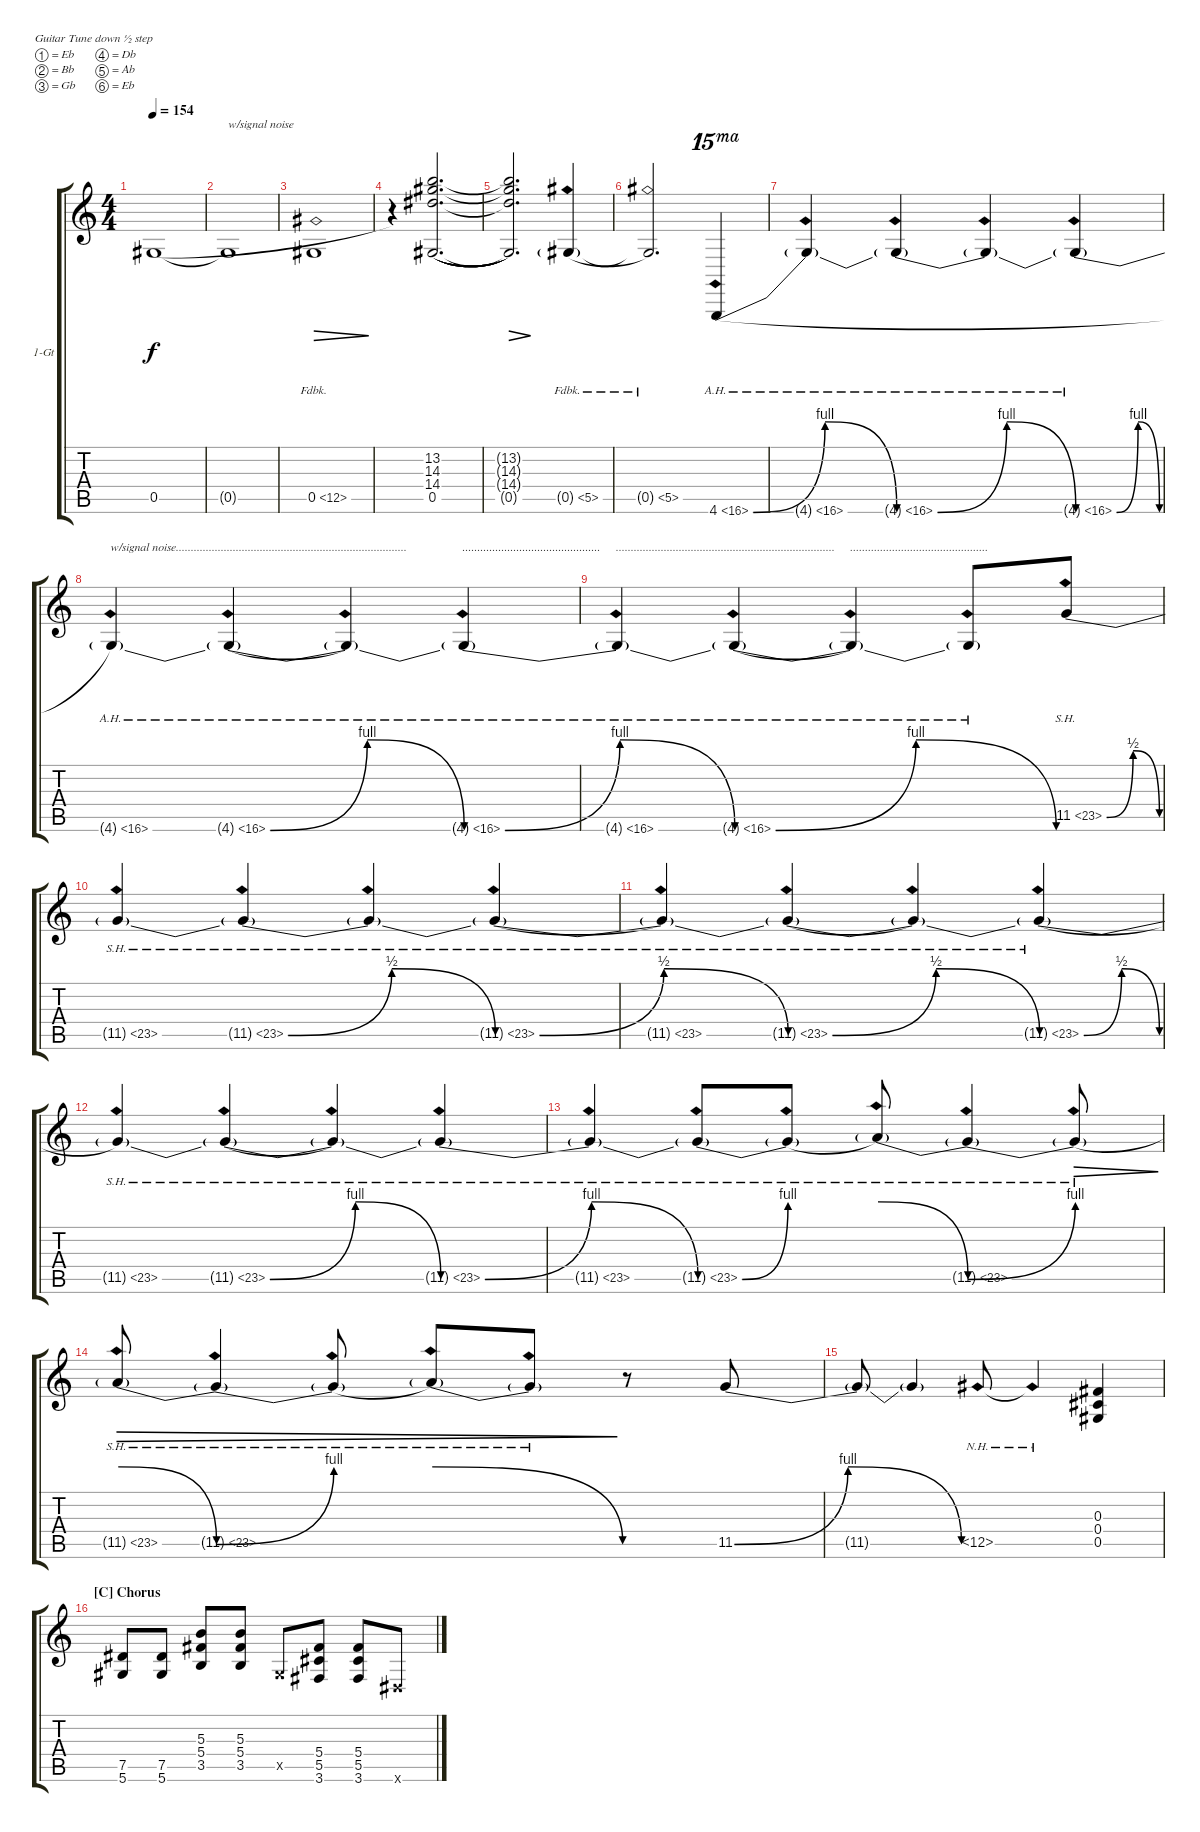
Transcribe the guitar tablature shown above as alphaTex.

\defaultSystemsLayout 4
\bracketExtendMode groupsimilarinstruments
\firstSystemTrackNameOrientation horizontal
\otherSystemsTrackNameOrientation horizontal
\track ("1 Guitar" "1-Gt") {instrument distortionguitar}
\staff {score tabs}
\tuning (Eb4 Bb3 Gb3 Db3 Ab2 Eb2)
\ts (4 4)
\tempo 154
\clef g2
\scale
1.03909
\ks c
0.5{t}.1{lyrics (0 "") lyrics (1 "") lyrics (2 "") lyrics (3 "") lyrics (4 "") dy f legatoorigin} |
\scale
0.960908 0.5{t}.1{txt "w/signal noise" lyrics (0 "") lyrics (1 "") lyrics (2 "") lyrics (3 "") lyrics (4 "") legatoorigin} |
\scale
1.03909 0.5{fh 12}.1{lyrics (0 "") lyrics (1 "") lyrics (2 "") lyrics (3 "") lyrics (4 "") dec legatoorigin} |
\scale
0.960908 r.4 (13.2 14.3 14.4 0.5).2{d lyrics (0 "") lyrics (1 "") lyrics (2 "") lyrics (3 "") lyrics (4 "") legatoorigin} |
\scale
1.03909 (13.2{t} 14.3{t} 14.4{t} 0.5{t}).2{d dec} 0.5{fh 5 g}.4{legatoorigin} |
\scale
0.960908 0.5{fh 5 t}.2{d} 4.6{be (bendrelease 0 0 10.2 4 20.4 4 30 0) ah 12}.4{ot 15ma legatoorigin} |
\scale
1.03909 4.6{ah 12 t}.4{legatoorigin} 4.6{be (bendrelease 0 0 10.2 4 20.4 4 30 0) ah 12 t}.4{legatoorigin} 4.6{ah 12 t}.4{legatoorigin} 4.6{be (bendrelease 0 0 10.2 4 20.4 4 30 0) ah 12 t}.4{legatoorigin} |
\scale
0.960908 4.6{ah 12 t}.4{txt "w/signal noise............................................................................."} 4.6{be (bendrelease 0 0 10.2 4 20.4 4 30 0) ah 12 t}.4{legatoorigin} 4.6{ah 12 t}.4 4.6{be (bendrelease 0 0 10.2 4 20.4 4 30 0) ah 12 t}.4{txt ".............................................."} |
\scale
1.03909 4.6{ah 12 t}.4{txt "........................................................................."} 4.6{be (bendrelease 0 0 10.2 4 20.4 4 30 0) ah 12 t}.4{legatoorigin} 4.6{ah 12 t}.4{txt "......................................."} 4.6{ah 12 t}.8{txt "......."} 11.5{be (bendrelease 0 0 11.4 2 20.4 2 30 0) sh 12}.8 |
\scale
0.960908 11.5{sh 12 t}.4 11.5{be (bendrelease 0 0 12.6 2 20.4 2 30 0) sh 12 t}.4 11.5{sh 12 g t}.4 11.5{be (bendrelease 0 0 10.799999999999999 2 20.4 2 30 0) sh 12 t}.4{legatoorigin} |
\scale
1.03909 11.5{sh 12 t}.4 11.5{be (bendrelease 0 0 10.2 2 20.4 2 30 0) sh 12 t}.4{legatoorigin} 11.5{sh 12 t}.4 11.5{be (bendrelease 0 0 11.4 2 20.4 2 30 0) sh 12 t}.4{legatoorigin} |
\scale
0.960908 11.5{sh 12 t}.4 11.5{be (bendrelease 0 0 12 4 20.4 4 30 0) sh 12 t}.4{legatoorigin} 11.5{sh 12 t}.4 11.5{be (bendrelease 0 0 11.4 4 20.4 4 30 0) sh 12 t}.4 |
\scale
1.03909 11.5{sh 12 t}.4 11.5{be (bend 0 0 15 4) sh 12 t}.8 11.5{be (hold 0 0 60 0) sh 12 t}.8 11.5{be (release 0 4 15 0) sh 12 t}.8 11.5{be (bend 0 0 15 4) sh 12 t}.4 11.5{be (hold 0 0 60 0) sh 12 t}.8{dec} |
\scale
0.960908 11.5{be (release 0 4 15 0) sh 12 t}.8{dec} 11.5{be (bend 0 0 15 4) sh 12 t}.4{dec} 11.5{be (hold 0 0 60 0) sh 12 t}.8{dec} 11.5{be (release 0 4 15 0) sh 12 t}.8{dec} 11.5{sh 12 t}.8{dec} r.8 11.5{be (bendrelease 0 0 10.2 4 20.4 4 30 0)}.8 |
\scale
1.03909 11.5{t}.8 11.5{t}.4 12.5{nh}.8 12.5{nh t}.4 (0.5 0.4 0.3).4 |
\section ("C" "Chorus")
\scale
0.960908 (5.6 7.5).8 (5.6 7.5).8 (3.5 5.4 5.3).8 (3.5 5.4 5.3).8 0.5{x}.8 (3.6 5.5 5.4).8 (3.6 5.5 5.4).8 0.6{x}.8
